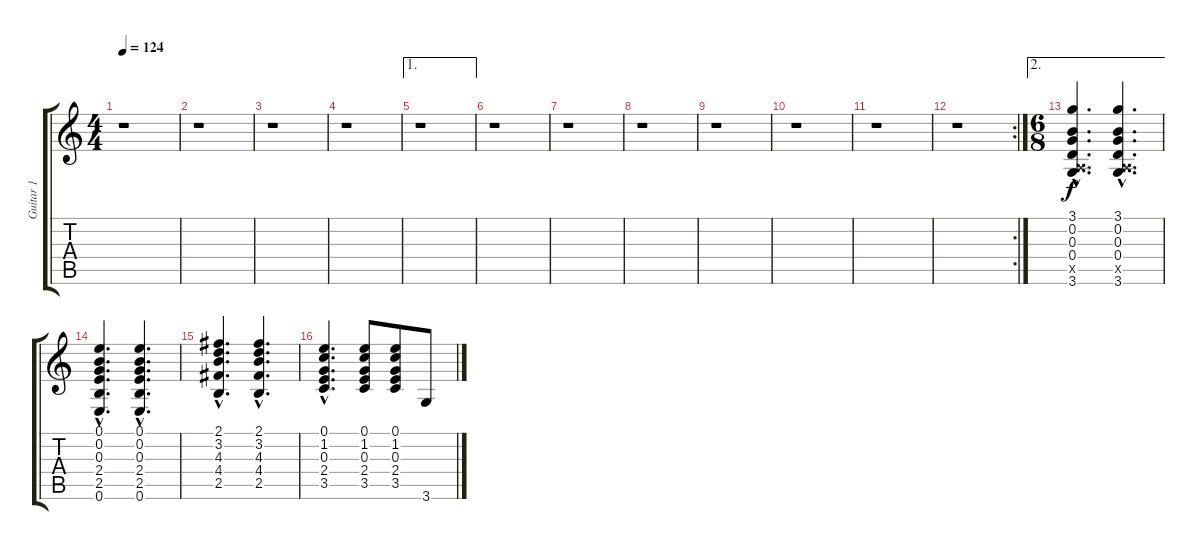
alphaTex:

\track ("Guitar 1" "Guitar 1") {instrument acousticguitarsteel}
\staff {score tabs}
\tuning (E4 B3 G3 D3 A2 E2) {hide}
\ts (4 4)
\tempo 124
\clef g2
\ks c
r.1{dy f} |
r.1 |
r.1 |
r.1 |
\ae 1
r.1 |
r.1 |
r.1 |
r.1 |
r.1 |
r.1 |
r.1 |
\rc 2
r.1 |
\ae 2
\ts (6 8)
(3.1{hac} 0.2{hac} 0.3{hac} 0.4{hac} 0.5{hac x} 3.6{hac}).4{d} (3.1{hac} 0.2{hac} 0.3{hac} 0.4{hac} 0.5{hac x} 3.6{hac}).4{d} |
(0.1{hac} 0.2{hac} 0.3{hac} 2.4{hac} 2.5{hac} 0.6{hac}).4{d} (0.1{hac} 0.2{hac} 0.3{hac} 2.4{hac} 2.5{hac} 0.6{hac}).4{d} |
(2.1{hac} 3.2{hac} 4.3{hac} 4.4{hac} 2.5{hac}).4{d} (2.1{hac} 3.2{hac} 4.3{hac} 4.4{hac} 2.5{hac}).4{d} |
(0.1{hac} 1.2{hac} 0.3{hac} 2.4{hac} 3.5{hac}).4{d} (0.1 1.2 0.3 2.4 3.5).8 (0.1 1.2 0.3 2.4 3.5).8 3.6.8
